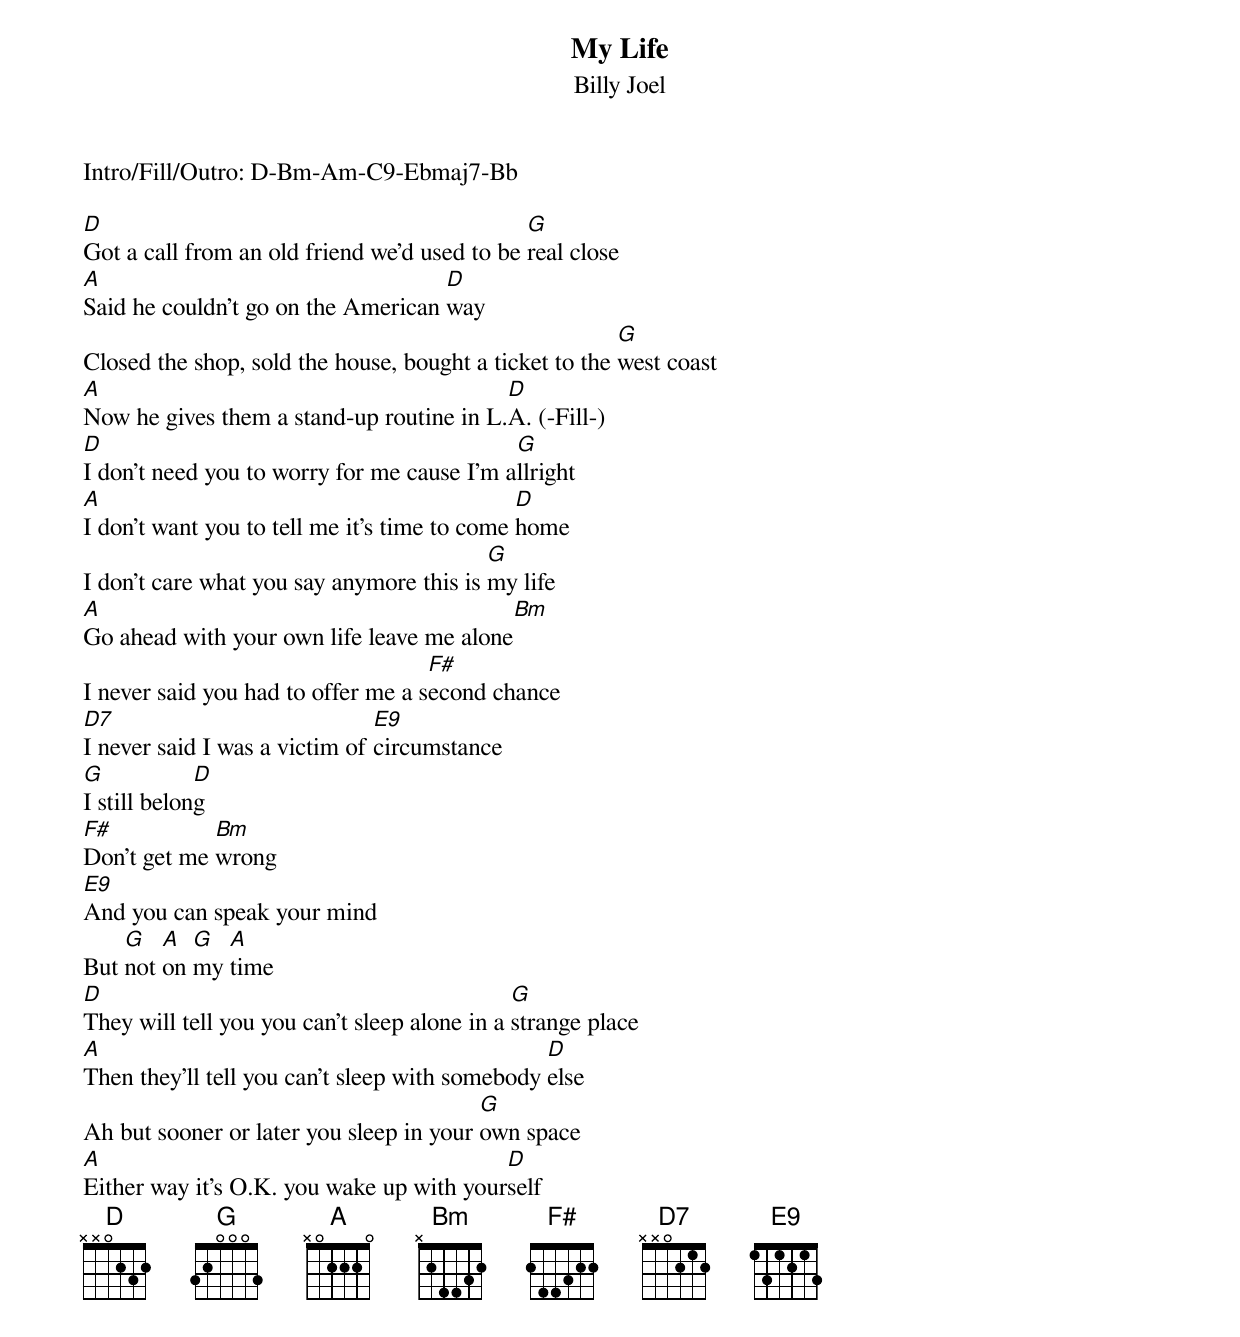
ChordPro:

{t:My Life}
{st:Billy Joel}

Intro/Fill/Outro: D-Bm-Am-C9-Ebmaj7-Bb

[D]Got a call from an old friend we'd used to be [G]real close
[A]Said he couldn't go on the American [D]way
Closed the shop, sold the house, bought a ticket to the [G]west coast
[A]Now he gives them a stand-up routine in L.[D]A. (-Fill-)
[D]I don't need you to worry for me cause I'm a[G]llright
[A]I don't want you to tell me it's time to come [D]home
I don't care what you say anymore this is [G]my life
[A]Go ahead with your own life leave me alone[Bm]
I never said you had to offer me a s[F#]econd chance
[D7]I never said I was a victim of [E9]circumstance
[G]I still belon[D]g
[F#]Don't get me [Bm]wrong
[E9]And you can speak your mind
But [G]not [A]on [G]my [A]time
[D]They will tell you you can't sleep alone in a [G]strange place
[A]Then they'll tell you can't sleep with somebody [D]else
Ah but sooner or later you sleep in your [G]own space
[A]Either way it's O.K. you wake up with your[D]self
